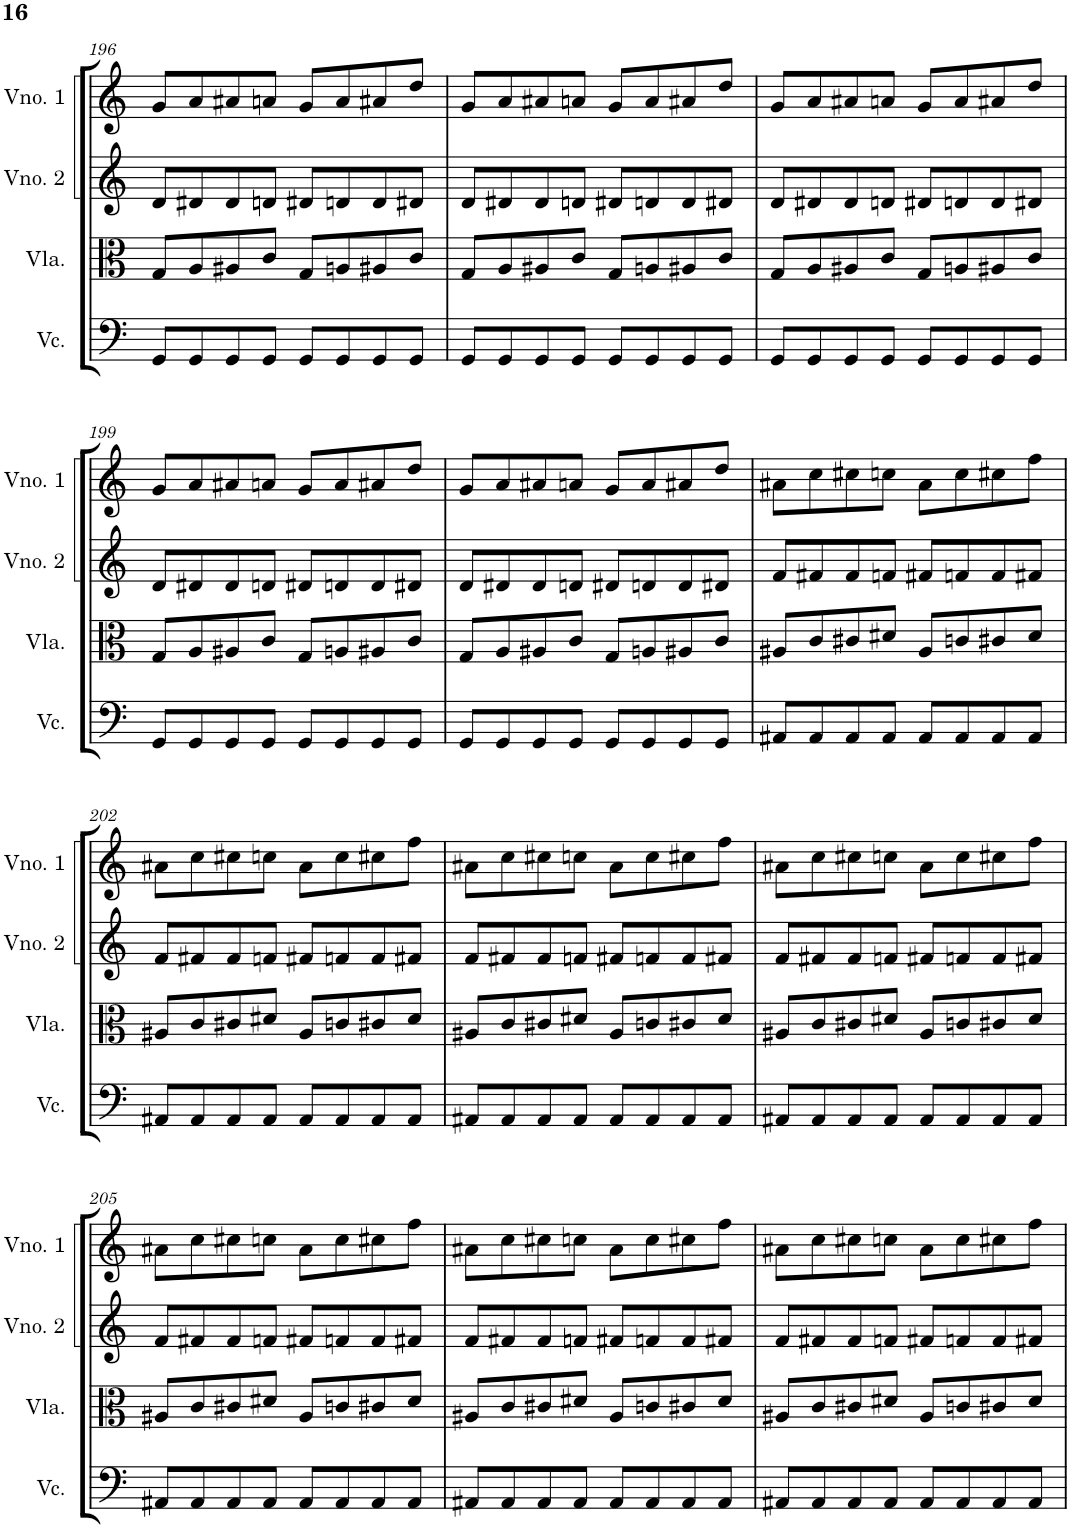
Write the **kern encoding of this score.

**kern	**kern	**kern	**kern
*part4	*part3	*part2	*part1
*staff4	*staff3	*staff2	*staff1
*I"Violoncelo	*I"Viola	*I"Violino 2	*I"Violino 1
*I'Vc.	*I'Vla.	*I'Vno. 2	*I'Vno. 1
!!LO:PB:g=z
*clefF4	*clefC3	*clefG2	*clefG2
*k[]	*k[]	*k[]	*k[]
*M4/4	*M4/4	*M4/4	*M4/4
=196	=196	=196	=196
8GG/L	8G/L	8d/L	8g/L
8GG/	8A/	8d#X/	8a/
8GG/	8A#X/	8d#/	8a#X/
8GG/J	8c/J	8dn/J	8an/J
8GG/L	8G/L	8d#X/L	8g/L
8GG/	8An/	8dn/	8a/
8GG/	8A#X/	8d/	8a#X/
8GG/J	8c/J	8d#X/J	8dd/J
=197	=197	=197	=197
8GG/L	8G/L	8d/L	8g/L
8GG/	8A/	8d#X/	8a/
8GG/	8A#X/	8d#/	8a#X/
8GG/J	8c/J	8dn/J	8an/J
8GG/L	8G/L	8d#X/L	8g/L
8GG/	8An/	8dn/	8a/
8GG/	8A#X/	8d/	8a#X/
8GG/J	8c/J	8d#X/J	8dd/J
=198	=198	=198	=198
8GG/L	8G/L	8d/L	8g/L
8GG/	8A/	8d#X/	8a/
8GG/	8A#X/	8d#/	8a#X/
8GG/J	8c/J	8dn/J	8an/J
8GG/L	8G/L	8d#X/L	8g/L
8GG/	8An/	8dn/	8a/
8GG/	8A#X/	8d/	8a#X/
8GG/J	8c/J	8d#X/J	8dd/J
!!LO:LB:g=z
=199	=199	=199	=199
8GG/L	8G/L	8d/L	8g/L
8GG/	8A/	8d#X/	8a/
8GG/	8A#X/	8d#/	8a#X/
8GG/J	8c/J	8dn/J	8an/J
8GG/L	8G/L	8d#X/L	8g/L
8GG/	8An/	8dn/	8a/
8GG/	8A#X/	8d/	8a#X/
8GG/J	8c/J	8d#X/J	8dd/J
=200	=200	=200	=200
8GG/L	8G/L	8d/L	8g/L
8GG/	8A/	8d#X/	8a/
8GG/	8A#X/	8d#/	8a#X/
8GG/J	8c/J	8dn/J	8an/J
8GG/L	8G/L	8d#X/L	8g/L
8GG/	8An/	8dn/	8a/
8GG/	8A#X/	8d/	8a#X/
8GG/J	8c/J	8d#X/J	8dd/J
=201	=201	=201	=201
8AA#X/L	8A#X/L	8f/L	8a#X\L
8AA#/	8c/	8f#X/	8cc\
8AA#/	8c#X/	8f#/	8cc#X\
8AA#/J	8d#X/J	8fn/J	8ccn\J
8AA#/L	8A#/L	8f#X/L	8a#\L
8AA#/	8cn/	8fn/	8cc\
8AA#/	8c#X/	8f/	8cc#X\
8AA#/J	8d#/J	8f#X/J	8ff\J
!!LO:LB:g=z
=202	=202	=202	=202
8AA#X/L	8A#X/L	8f/L	8a#X\L
8AA#/	8c/	8f#X/	8cc\
8AA#/	8c#X/	8f#/	8cc#X\
8AA#/J	8d#X/J	8fn/J	8ccn\J
8AA#/L	8A#/L	8f#X/L	8a#\L
8AA#/	8cn/	8fn/	8cc\
8AA#/	8c#X/	8f/	8cc#X\
8AA#/J	8d#/J	8f#X/J	8ff\J
=203	=203	=203	=203
8AA#X/L	8A#X/L	8f/L	8a#X\L
8AA#/	8c/	8f#X/	8cc\
8AA#/	8c#X/	8f#/	8cc#X\
8AA#/J	8d#X/J	8fn/J	8ccn\J
8AA#/L	8A#/L	8f#X/L	8a#\L
8AA#/	8cn/	8fn/	8cc\
8AA#/	8c#X/	8f/	8cc#X\
8AA#/J	8d#/J	8f#X/J	8ff\J
=204	=204	=204	=204
8AA#X/L	8A#X/L	8f/L	8a#X\L
8AA#/	8c/	8f#X/	8cc\
8AA#/	8c#X/	8f#/	8cc#X\
8AA#/J	8d#X/J	8fn/J	8ccn\J
8AA#/L	8A#/L	8f#X/L	8a#\L
8AA#/	8cn/	8fn/	8cc\
8AA#/	8c#X/	8f/	8cc#X\
8AA#/J	8d#/J	8f#X/J	8ff\J
!!LO:LB:g=z
=205	=205	=205	=205
8AA#X/L	8A#X/L	8f/L	8a#X\L
8AA#/	8c/	8f#X/	8cc\
8AA#/	8c#X/	8f#/	8cc#X\
8AA#/J	8d#X/J	8fn/J	8ccn\J
8AA#/L	8A#/L	8f#X/L	8a#\L
8AA#/	8cn/	8fn/	8cc\
8AA#/	8c#X/	8f/	8cc#X\
8AA#/J	8d#/J	8f#X/J	8ff\J
=206	=206	=206	=206
8AA#X/L	8A#X/L	8f/L	8a#X\L
8AA#/	8c/	8f#X/	8cc\
8AA#/	8c#X/	8f#/	8cc#X\
8AA#/J	8d#X/J	8fn/J	8ccn\J
8AA#/L	8A#/L	8f#X/L	8a#\L
8AA#/	8cn/	8fn/	8cc\
8AA#/	8c#X/	8f/	8cc#X\
8AA#/J	8d#/J	8f#X/J	8ff\J
=207	=207	=207	=207
8AA#X/L	8A#X/L	8f/L	8a#X\L
8AA#/	8c/	8f#X/	8cc\
8AA#/	8c#X/	8f#/	8cc#X\
8AA#/J	8d#X/J	8fn/J	8ccn\J
8AA#/L	8A#/L	8f#X/L	8a#\L
8AA#/	8cn/	8fn/	8cc\
8AA#/	8c#X/	8f/	8cc#X\
8AA#/J	8d#/J	8f#X/J	8ff\J
=	=	=	=
*-	*-	*-	*-
